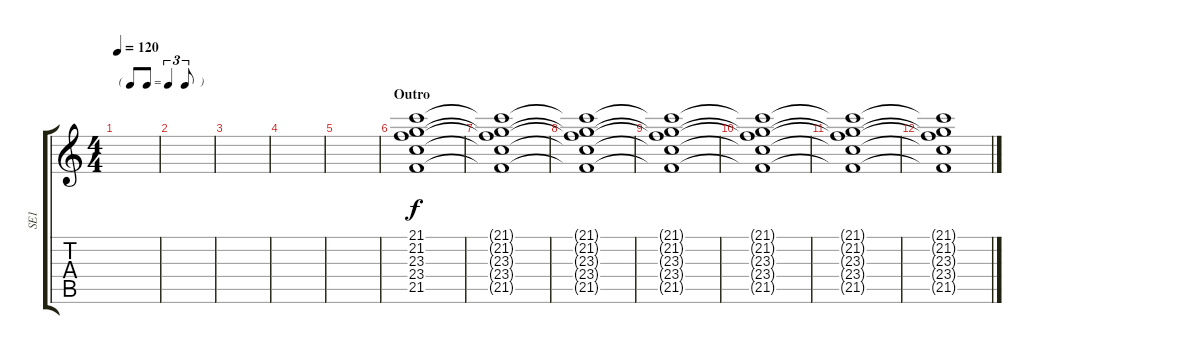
\track ("SE1" "SE1") {instrument stringensemble2}
\staff {score tabs}
\tuning (Eb4 Bb3 Gb3 Db3 Ab2 Eb2) {hide}
\ts (4 4)
\tf triplet8th
\tempo 120
\clef g2
\ks c
|
|
|
|
|
\section ("" "Outro")
(21.1 21.2 23.3 23.4 21.5).1 |
(21.1{t} 21.2{t} 23.3{t} 23.4{t} 21.5{t}).1 |
(21.1{t} 21.2{t} 23.3{t} 23.4{t} 21.5{t}).1 |
(21.1{t} 21.2{t} 23.3{t} 23.4{t} 21.5{t}).1 |
(21.1{t} 21.2{t} 23.3{t} 23.4{t} 21.5{t}).1 |
(21.1{t} 21.2{t} 23.3{t} 23.4{t} 21.5{t}).1 |
(21.1{t} 21.2{t} 23.3{t} 23.4{t} 21.5{t}).1
